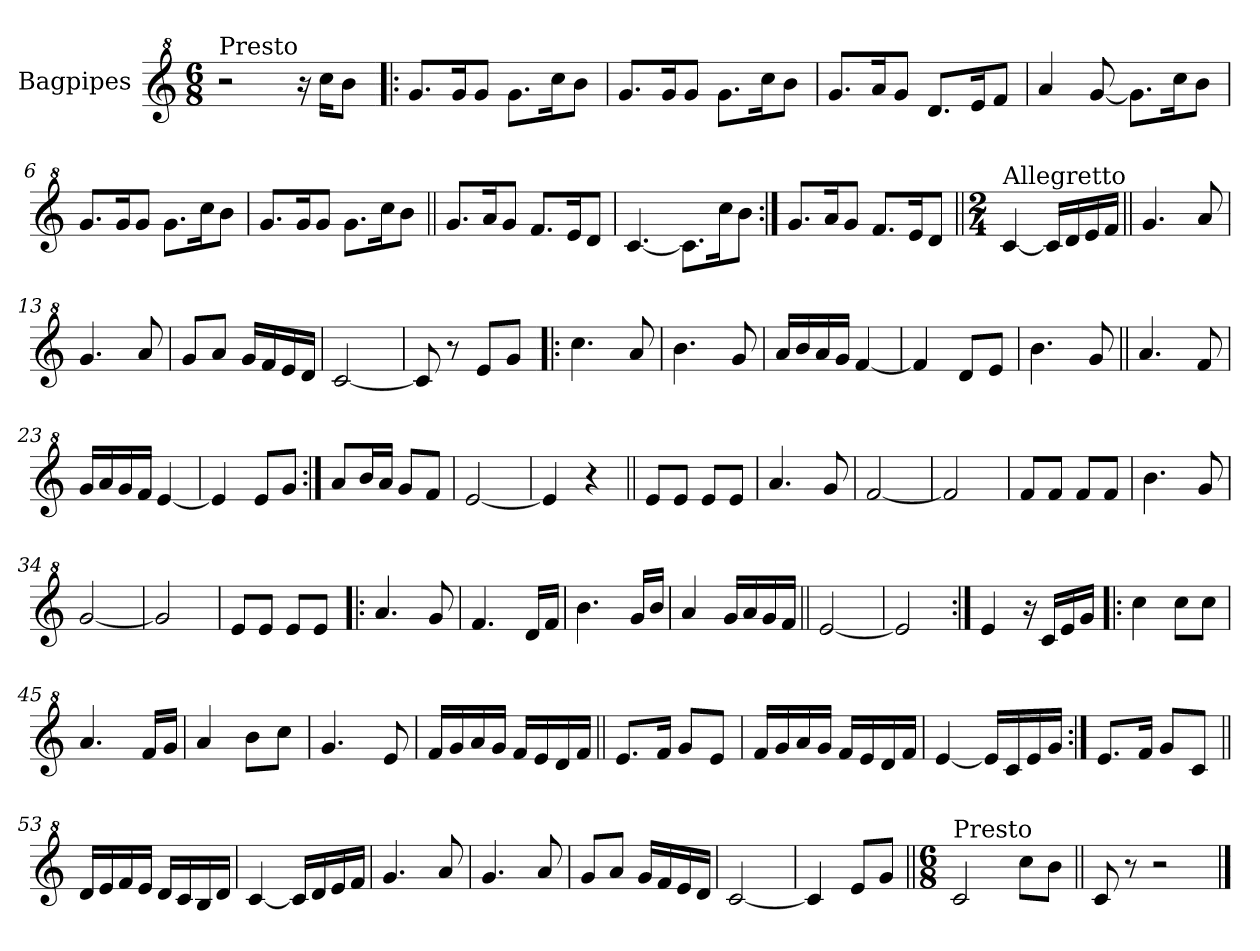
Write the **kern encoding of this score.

**kern
*part1
*staff1
*I"Bagpipes
*I'Bag
*clefG^2
*k[]
*C:
*M6/8
=1
!LO:TX:a:t=Presto
2r
16r
16ccc\KL
8bb\J
=2!|:
8.gg/L
16gg/K
8gg/J
8.gg\L
16ccc\K
8bb\J
=3
8.gg/L
16gg/K
8gg/J
8.gg\L
16ccc\K
8bb\J
=4
8.gg/L
16aa/K
8gg/J
8.dd/L
16ee/K
8ff/J
=5
4aa/
[8gg/
8.gg\L]
16ccc\K
8bb\J
=6
8.gg/L
16gg/K
8gg/J
8.gg\L
16ccc\K
8bb\J
!!LO:LB:g=z
=7
8.gg/L
16gg/K
8gg/J
8.gg\L
16ccc\K
8bb\J
=8||
8.gg/L
16aa/K
8gg/J
8.ff/L
16ee/K
8dd/J
=9
[4.cc/
8.cc\L]
16ccc\K
8bb\J
=10:|!
8.gg/L
16aa/K
8gg/J
8.ff/L
16ee/K
8dd/J
=11||
*M2/4
!LO:TX:a:t=Allegretto
[4cc/
16cc/LL]
16dd/
16ee/
16ff/JJ
=12||
4.gg/
8aa/
=13
4.gg/
8aa/
!!LO:LB:g=z
=14
8gg/L
8aa/J
16gg/LL
16ff/
16ee/
16dd/JJ
=15
[2cc/
=16
8cc/]
8r
8ee/L
8gg/J
=17!|:
4.ccc\
8aa/
=18
4.bb\
8gg/
=19
16aa/LL
16bb/
16aa/
16gg/JJ
[4ff/
=20
4ff/]
8dd/L
8ee/J
=21
4.bb\
8gg/
=22||
4.aa/
8ff/
=23
16gg/LL
16aa/
16gg/
16ff/JJ
[4ee/
!!LO:LB:g=z
=24
4ee/]
8ee/L
8gg/J
=25:|!
8aa/L
16bb/L
16aa/JJ
8gg/L
8ff/J
=26
[2ee/
=27
4ee/]
4r
=28||
8ee/L
8ee/J
8ee/L
8ee/J
=29
4.aa/
8gg/
=30
[2ff/
=31
2ff/]
=32
8ff/L
8ff/J
8ff/L
8ff/J
=33
4.bb\
8gg/
=34
[2gg/
=35
2gg/]
=36
8ee/L
8ee/J
8ee/L
8ee/J
=37!|:
4.aa/
8gg/
!!LO:LB:g=z
=38
4.ff/
16dd/LL
16ff/JJ
=39
4.bb\
16gg/LL
16bb/JJ
=40
4aa/
16gg/LL
16aa/
16gg/
16ff/JJ
=41||
[2ee/
=42
2ee/]
=43:|!
4ee/
16r
16cc/LL
16ee/
16gg/JJ
=44!|:
4ccc\
8ccc\L
8ccc\J
=45
4.aa/
16ff/LL
16gg/JJ
=46
4aa/
8bb\L
8ccc\J
=47
4.gg/
8ee/
!!LO:LB:g=z
=48
16ff/LL
16gg/
16aa/
16gg/JJ
16ff/LL
16ee/
16dd/
16ff/JJ
=49||
8.ee/L
16ff/Jk
8gg/L
8ee/J
=50
16ff/LL
16gg/
16aa/
16gg/JJ
16ff/LL
16ee/
16dd/
16ff/JJ
=51
[4ee/
16ee/LL]
16cc/
16ee/
16gg/JJ
=52:|!
8.ee/L
16ff/Jk
8gg/L
8cc/J
=53||
16dd/LL
16ee/
16ff/
16ee/JJ
16dd/LL
16cc/
16b/
16dd/JJ
=54
[4cc/
16cc/LL]
16dd/
16ee/
16ff/JJ
!!LO:LB:g=z
=55
4.gg/
8aa/
=56
4.gg/
8aa/
=57
8gg/L
8aa/J
16gg/LL
16ff/
16ee/
16dd/JJ
=58
[2cc/
=59
4cc/]
8ee/L
8gg/J
=60||
*M6/8
!LO:TX:a:t=Presto
2cc/
8ccc\L
8bb\J
=61||
8cc/
8r
2r
==
*-
